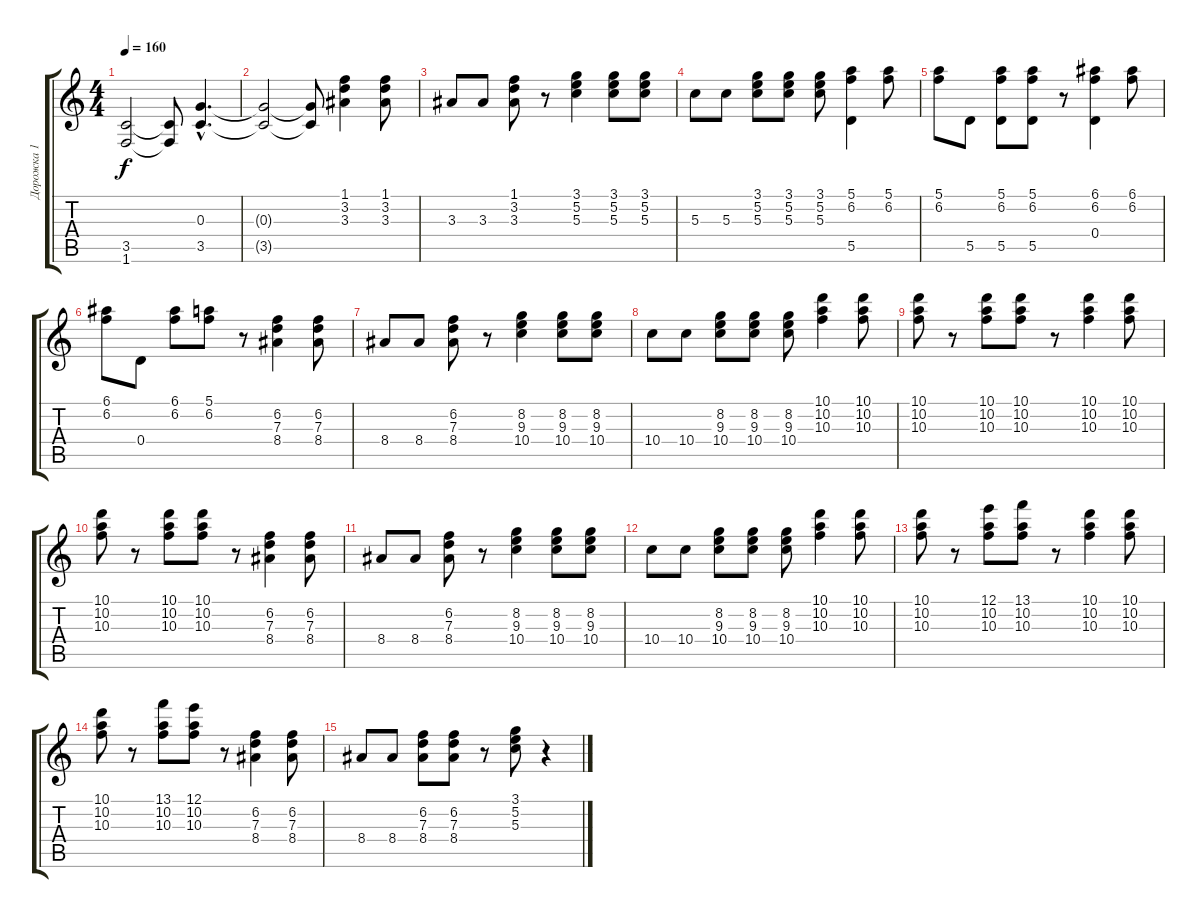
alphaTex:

\track ("Дорожка 1" "Дорожка 1") {instrument distortionguitar}
\staff {score tabs}
\tuning (E4 B3 G3 D3 A2 E2) {hide}
\ts (4 4)
\tempo 160
\clef g2
\ks c
(3.5{t} 1.6{t}).2{dy f} (3.5{t} 1.6{t}).8 (0.3{hac} 3.5{hac}).4{d} |
(0.3{t} 3.5{t}).2 (0.3{t} 3.5{t}).8 (1.1 3.2 3.3).4 (1.1 3.2 3.3).8 |
3.3.8 3.3.8 (1.1 3.2 3.3).8 r.8 (3.1 5.2 5.3).4 (3.1 5.2 5.3).8 (3.1 5.2 5.3).8 |
5.3.8 5.3.8 (3.1 5.2 5.3).8 (3.1 5.2 5.3).8 (3.1 5.2 5.3).8 (5.1 6.2 5.5).4 (5.1 6.2).8 |
(5.1 6.2).8 5.5.8 (5.1 6.2 5.5).8 (5.1 6.2 5.5).8 r.8 (6.1 6.2 0.4).4 (6.1 6.2).8 |
(6.1 6.2).8 0.4.8 (6.1 6.2).8 (5.1 6.2).8 r.8 (6.2 7.3 8.4).4 (6.2 7.3 8.4).8 |
8.4.8 8.4.8 (6.2 7.3 8.4).8 r.8 (8.2 9.3 10.4).4 (8.2 9.3 10.4).8 (8.2 9.3 10.4).8 |
10.4.8 10.4.8 (8.2 9.3 10.4).8 (8.2 9.3 10.4).8 (8.2 9.3 10.4).8 (10.1 10.2 10.3).4 (10.1 10.2 10.3).8 |
(10.1 10.2 10.3).8 r.8 (10.1 10.2 10.3).8 (10.1 10.2 10.3).8 r.8 (10.1 10.2 10.3).4 (10.1 10.2 10.3).8 |
(10.1 10.2 10.3).8 r.8 (10.1 10.2 10.3).8 (10.1 10.2 10.3).8 r.8 (6.2 7.3 8.4).4 (6.2 7.3 8.4).8 |
8.4.8 8.4.8 (6.2 7.3 8.4).8 r.8 (8.2 9.3 10.4).4 (8.2 9.3 10.4).8 (8.2 9.3 10.4).8 |
10.4.8 10.4.8 (8.2 9.3 10.4).8 (8.2 9.3 10.4).8 (8.2 9.3 10.4).8 (10.1 10.2 10.3).4 (10.1 10.2 10.3).8 |
(10.1 10.2 10.3).8 r.8 (12.1 10.2 10.3).8 (13.1 10.2 10.3).8 r.8 (10.1 10.2 10.3).4 (10.1 10.2 10.3).8 |
(10.1 10.2 10.3).8 r.8 (13.1 10.2 10.3).8 (12.1 10.2 10.3).8 r.8 (6.2 7.3 8.4).4 (6.2 7.3 8.4).8 |
8.4.8 8.4.8 (6.2 7.3 8.4).8 (6.2 7.3 8.4).8 r.8 (3.1 5.2 5.3).8 r.4
